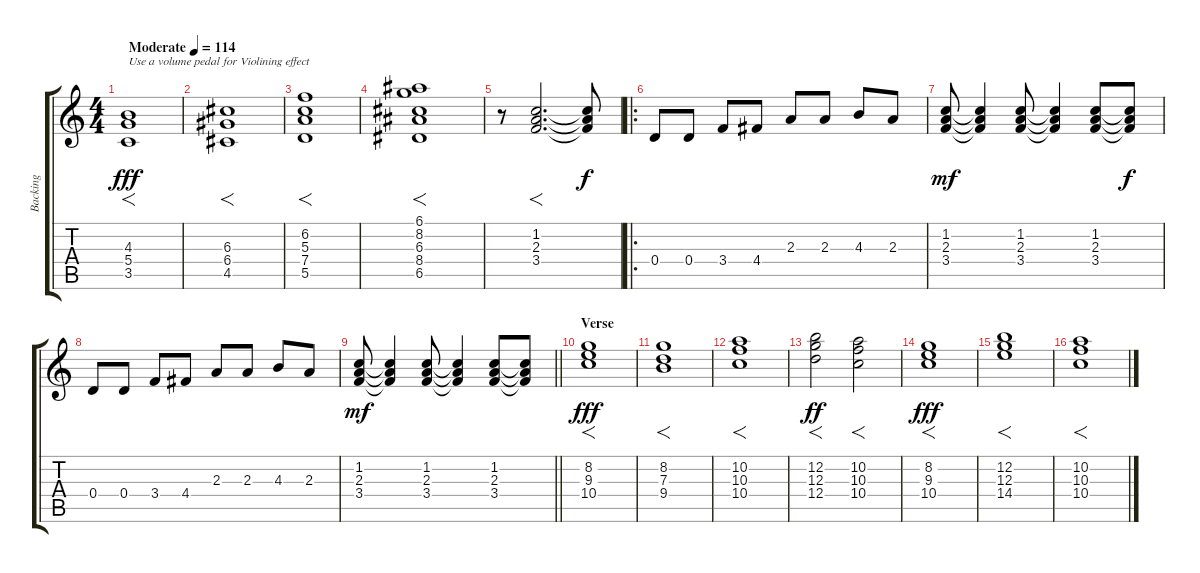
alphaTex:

\track ("Backing" "Backing") {instrument electricguitarclean}
\staff {score tabs}
\tuning (E4 B3 G3 D3 A2 E2) {hide}
\ts (4 4)
\tempo (114 "Moderate")
\clef g2
\ks c
(4.3 5.4 3.5).1{f txt "Use a volume pedal for Violining effect" dy fff instrument electricguitarclean} |
(6.3 6.4 4.5).1{f} |
(6.2 5.3 7.4 5.5).1{f} |
(6.1 8.2 6.3 8.4 6.5).1{f} |
r.8 (1.2 2.3 3.4).2{f d} (1.2{t} 2.3{t} 3.4{t}).8{dy f} |
\ro
0.4.8 0.4.8 3.4.8 4.4.8 2.3.8 2.3.8 4.3.8 2.3.8 |
(1.2 2.3 3.4).8{dy mf} (1.2{t} 2.3{t} 3.4{t}).4 (1.2 2.3 3.4).8 (1.2{t} 2.3{t} 3.4{t}).4 (1.2 2.3 3.4).8 (1.2{t} 2.3{t} 3.4{t}).8{dy f} |
0.4.8 0.4.8 3.4.8 4.4.8 2.3.8 2.3.8 4.3.8 2.3.8 |
\barLineRight lightlight
(1.2 2.3 3.4).8{dy mf} (1.2{t} 2.3{t} 3.4{t}).4 (1.2 2.3 3.4).8 (1.2{t} 2.3{t} 3.4{t}).4 (1.2 2.3 3.4).8 (1.2{t} 2.3{t} 3.4{t}).8 |
\section ("" "Verse")
(8.2 9.3 10.4).1{f dy fff} |
(8.2 7.3 9.4).1{f} |
(10.2 10.3 10.4).1{f} |
(12.2 12.3 12.4).2{f dy ff} (10.2 10.3 10.4).2{f} |
(8.2 9.3 10.4).1{f dy fff} |
(12.2 12.3 14.4).1{f} |
(10.2 10.3 10.4).1{f}
